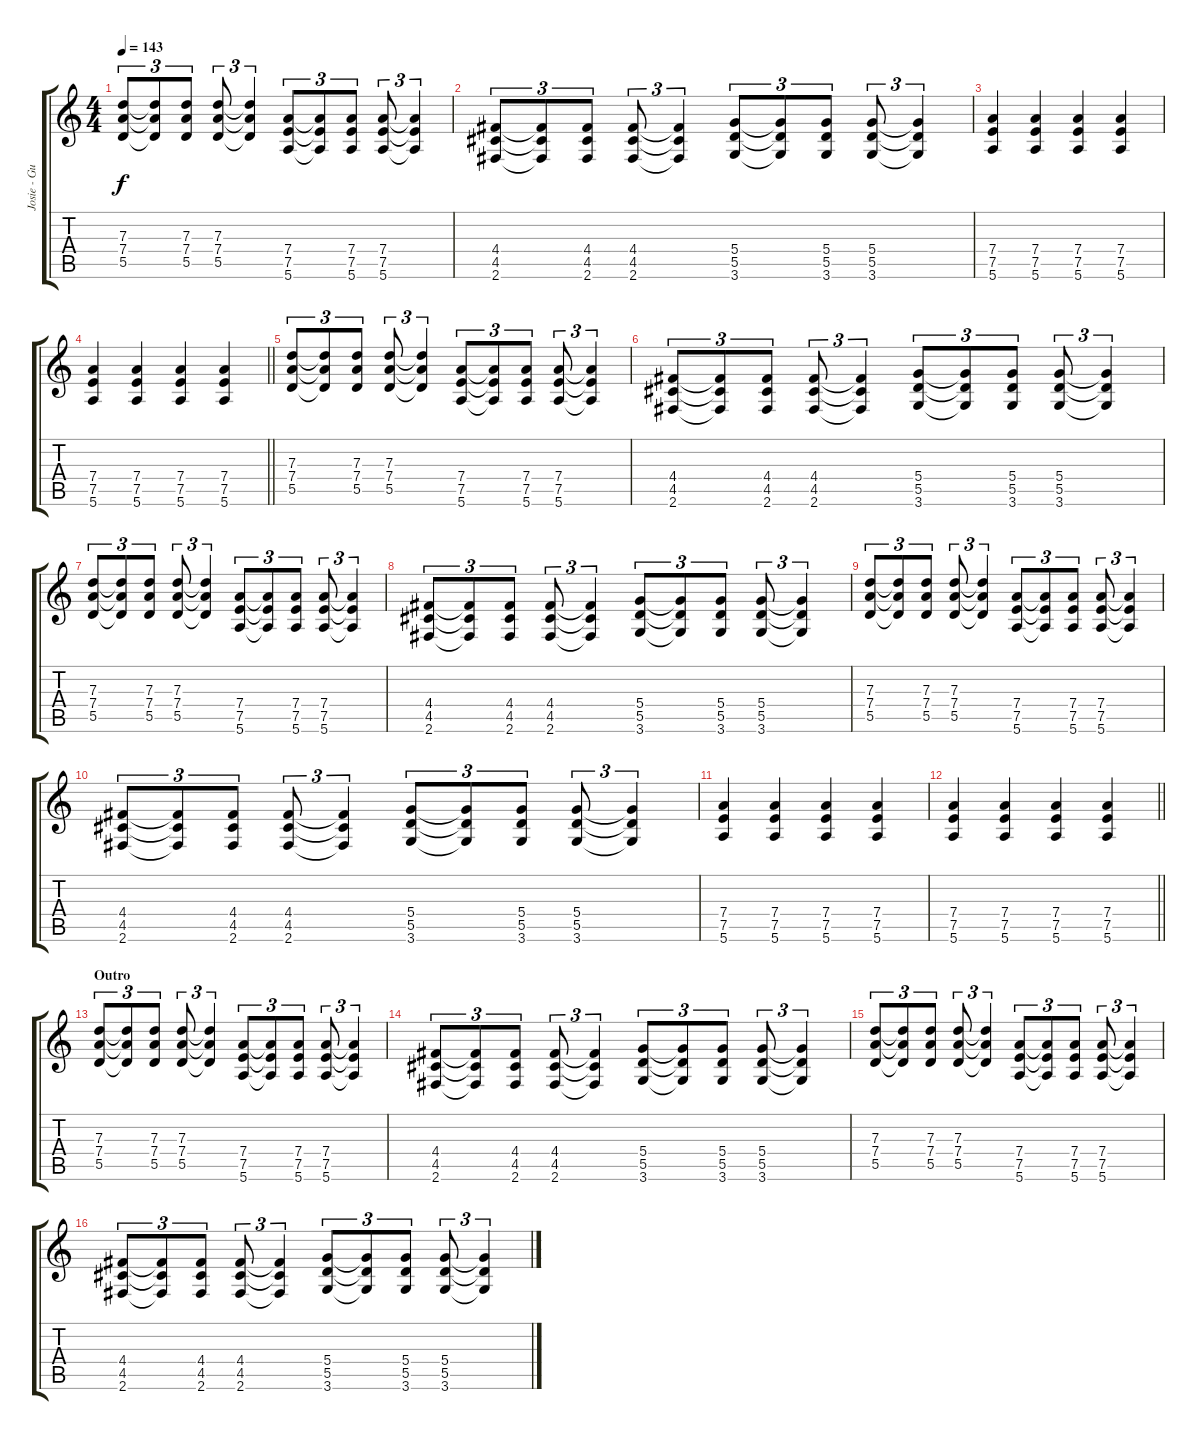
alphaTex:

\track ("Josie - Guitar" "Josie - Gu") {instrument distortionguitar}
\staff {score tabs}
\tuning (E4 B3 G3 D3 A2 E2) {hide}
\ts (4 4)
\tempo 143
\clef g2
\ks c
(7.3 7.4 5.5).8{tu (3 2) dy f} (7.3{t} 7.4{t} 5.5{t}).8{tu (3 2)} (7.3 7.4 5.5).8{tu (3 2)} (7.3 7.4 5.5).8{tu (3 2)} (7.3{t} 7.4{t} 5.5{t}).4{tu (3 2)} (7.4 7.5 5.6).8{tu (3 2)} (7.4{t} 7.5{t} 5.6{t}).8{tu (3 2)} (7.4 7.5 5.6).8{tu (3 2)} (7.4 7.5 5.6).8{tu (3 2)} (7.4{t} 7.5{t} 5.6{t}).4{tu (3 2)} |
(4.4 4.5 2.6).8{tu (3 2)} (4.4{t} 4.5{t} 2.6{t}).8{tu (3 2)} (4.4 4.5 2.6).8{tu (3 2)} (4.4 4.5 2.6).8{tu (3 2)} (4.4{t} 4.5{t} 2.6{t}).4{tu (3 2)} (5.4 5.5 3.6).8{tu (3 2)} (5.4{t} 5.5{t} 3.6{t}).8{tu (3 2)} (5.4 5.5 3.6).8{tu (3 2)} (5.4 5.5 3.6).8{tu (3 2)} (5.4{t} 5.5{t} 3.6{t}).4{tu (3 2)} |
(7.4 7.5 5.6).4 (7.4 7.5 5.6).4 (7.4 7.5 5.6).4 (7.4 7.5 5.6).4 |
\barLineRight lightlight
(7.4 7.5 5.6).4 (7.4 7.5 5.6).4 (7.4 7.5 5.6).4 (7.4 7.5 5.6).4 |
(7.3 7.4 5.5).8{tu (3 2)} (7.3{t} 7.4{t} 5.5{t}).8{tu (3 2)} (7.3 7.4 5.5).8{tu (3 2)} (7.3 7.4 5.5).8{tu (3 2)} (7.3{t} 7.4{t} 5.5{t}).4{tu (3 2)} (7.4 7.5 5.6).8{tu (3 2)} (7.4{t} 7.5{t} 5.6{t}).8{tu (3 2)} (7.4 7.5 5.6).8{tu (3 2)} (7.4 7.5 5.6).8{tu (3 2)} (7.4{t} 7.5{t} 5.6{t}).4{tu (3 2)} |
(4.4 4.5 2.6).8{tu (3 2)} (4.4{t} 4.5{t} 2.6{t}).8{tu (3 2)} (4.4 4.5 2.6).8{tu (3 2)} (4.4 4.5 2.6).8{tu (3 2)} (4.4{t} 4.5{t} 2.6{t}).4{tu (3 2)} (5.4 5.5 3.6).8{tu (3 2)} (5.4{t} 5.5{t} 3.6{t}).8{tu (3 2)} (5.4 5.5 3.6).8{tu (3 2)} (5.4 5.5 3.6).8{tu (3 2)} (5.4{t} 5.5{t} 3.6{t}).4{tu (3 2)} |
(7.3 7.4 5.5).8{tu (3 2)} (7.3{t} 7.4{t} 5.5{t}).8{tu (3 2)} (7.3 7.4 5.5).8{tu (3 2)} (7.3 7.4 5.5).8{tu (3 2)} (7.3{t} 7.4{t} 5.5{t}).4{tu (3 2)} (7.4 7.5 5.6).8{tu (3 2)} (7.4{t} 7.5{t} 5.6{t}).8{tu (3 2)} (7.4 7.5 5.6).8{tu (3 2)} (7.4 7.5 5.6).8{tu (3 2)} (7.4{t} 7.5{t} 5.6{t}).4{tu (3 2)} |
(4.4 4.5 2.6).8{tu (3 2)} (4.4{t} 4.5{t} 2.6{t}).8{tu (3 2)} (4.4 4.5 2.6).8{tu (3 2)} (4.4 4.5 2.6).8{tu (3 2)} (4.4{t} 4.5{t} 2.6{t}).4{tu (3 2)} (5.4 5.5 3.6).8{tu (3 2)} (5.4{t} 5.5{t} 3.6{t}).8{tu (3 2)} (5.4 5.5 3.6).8{tu (3 2)} (5.4 5.5 3.6).8{tu (3 2)} (5.4{t} 5.5{t} 3.6{t}).4{tu (3 2)} |
(7.3 7.4 5.5).8{tu (3 2)} (7.3{t} 7.4{t} 5.5{t}).8{tu (3 2)} (7.3 7.4 5.5).8{tu (3 2)} (7.3 7.4 5.5).8{tu (3 2)} (7.3{t} 7.4{t} 5.5{t}).4{tu (3 2)} (7.4 7.5 5.6).8{tu (3 2)} (7.4{t} 7.5{t} 5.6{t}).8{tu (3 2)} (7.4 7.5 5.6).8{tu (3 2)} (7.4 7.5 5.6).8{tu (3 2)} (7.4{t} 7.5{t} 5.6{t}).4{tu (3 2)} |
(4.4 4.5 2.6).8{tu (3 2)} (4.4{t} 4.5{t} 2.6{t}).8{tu (3 2)} (4.4 4.5 2.6).8{tu (3 2)} (4.4 4.5 2.6).8{tu (3 2)} (4.4{t} 4.5{t} 2.6{t}).4{tu (3 2)} (5.4 5.5 3.6).8{tu (3 2)} (5.4{t} 5.5{t} 3.6{t}).8{tu (3 2)} (5.4 5.5 3.6).8{tu (3 2)} (5.4 5.5 3.6).8{tu (3 2)} (5.4{t} 5.5{t} 3.6{t}).4{tu (3 2)} |
(7.4 7.5 5.6).4 (7.4 7.5 5.6).4 (7.4 7.5 5.6).4 (7.4 7.5 5.6).4 |
\barLineRight lightlight
(7.4 7.5 5.6).4 (7.4 7.5 5.6).4 (7.4 7.5 5.6).4 (7.4 7.5 5.6).4 |
\section ("" "Outro")
(7.3 7.4 5.5).8{tu (3 2)} (7.3{t} 7.4{t} 5.5{t}).8{tu (3 2)} (7.3 7.4 5.5).8{tu (3 2)} (7.3 7.4 5.5).8{tu (3 2)} (7.3{t} 7.4{t} 5.5{t}).4{tu (3 2)} (7.4 7.5 5.6).8{tu (3 2)} (7.4{t} 7.5{t} 5.6{t}).8{tu (3 2)} (7.4 7.5 5.6).8{tu (3 2)} (7.4 7.5 5.6).8{tu (3 2)} (7.4{t} 7.5{t} 5.6{t}).4{tu (3 2)} |
(4.4 4.5 2.6).8{tu (3 2)} (4.4{t} 4.5{t} 2.6{t}).8{tu (3 2)} (4.4 4.5 2.6).8{tu (3 2)} (4.4 4.5 2.6).8{tu (3 2)} (4.4{t} 4.5{t} 2.6{t}).4{tu (3 2)} (5.4 5.5 3.6).8{tu (3 2)} (5.4{t} 5.5{t} 3.6{t}).8{tu (3 2)} (5.4 5.5 3.6).8{tu (3 2)} (5.4 5.5 3.6).8{tu (3 2)} (5.4{t} 5.5{t} 3.6{t}).4{tu (3 2)} |
(7.3 7.4 5.5).8{tu (3 2)} (7.3{t} 7.4{t} 5.5{t}).8{tu (3 2)} (7.3 7.4 5.5).8{tu (3 2)} (7.3 7.4 5.5).8{tu (3 2)} (7.3{t} 7.4{t} 5.5{t}).4{tu (3 2)} (7.4 7.5 5.6).8{tu (3 2)} (7.4{t} 7.5{t} 5.6{t}).8{tu (3 2)} (7.4 7.5 5.6).8{tu (3 2)} (7.4 7.5 5.6).8{tu (3 2)} (7.4{t} 7.5{t} 5.6{t}).4{tu (3 2)} |
(4.4 4.5 2.6).8{tu (3 2)} (4.4{t} 4.5{t} 2.6{t}).8{tu (3 2)} (4.4 4.5 2.6).8{tu (3 2)} (4.4 4.5 2.6).8{tu (3 2)} (4.4{t} 4.5{t} 2.6{t}).4{tu (3 2)} (5.4 5.5 3.6).8{tu (3 2)} (5.4{t} 5.5{t} 3.6{t}).8{tu (3 2)} (5.4 5.5 3.6).8{tu (3 2)} (5.4 5.5 3.6).8{tu (3 2)} (5.4{t} 5.5{t} 3.6{t}).4{tu (3 2)}
